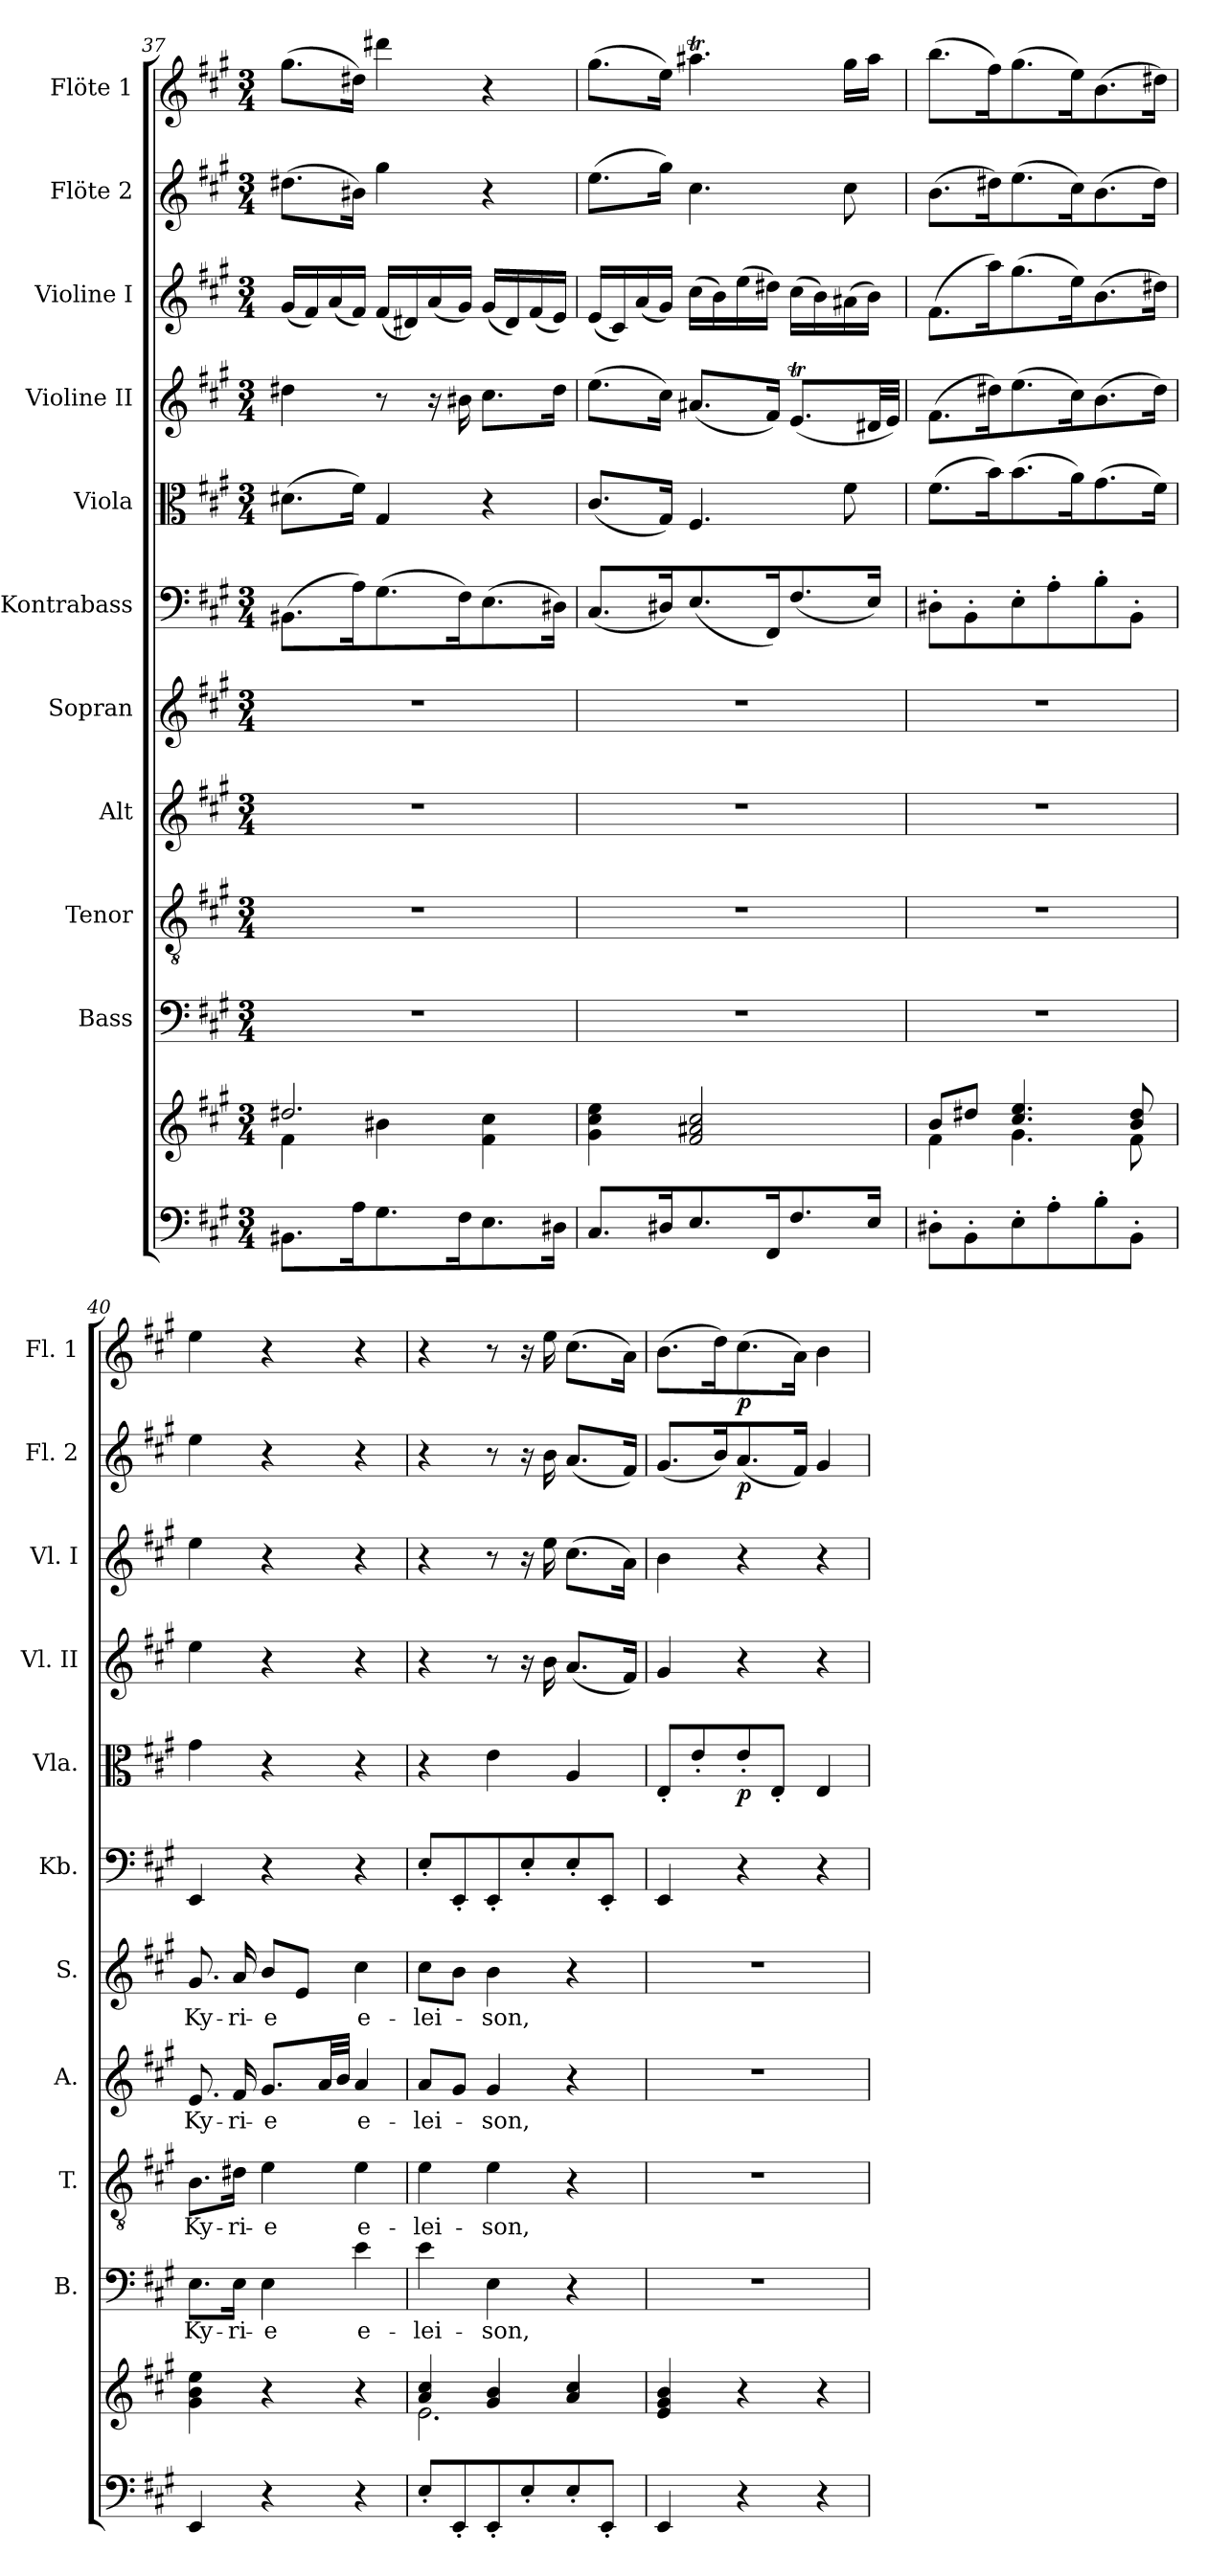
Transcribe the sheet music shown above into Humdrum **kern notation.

**kern	**kern	**kern	**text	**kern	**text	**kern	**text	**kern	**text	**kern	**kern	**dynam	**kern	**kern	**kern	**dynam	**kern	**dynam
*part11	*part11	*part10	*part10	*part9	*part9	*part8	*part8	*part7	*part7	*part6	*part5	*part5	*part4	*part3	*part2	*part2	*part1	*part1
*staff12	*staff11	*staff10	*staff10	*staff9	*staff9	*staff8	*staff8	*staff7	*staff7	*staff6	*staff5	*staff5	*staff4	*staff3	*staff2	*staff2	*staff1	*staff1
*	*	*I"Bass	*	*I"Tenor	*	*I"Alt	*	*I"Sopran	*	*I"Kontrabass	*I"Viola	*	*I"Violine II	*I"Violine I	*I"Flöte 2	*	*I"Flöte 1	*
*	*	*I'B.	*	*I'T.	*	*I'A.	*	*I'S.	*	*I'Kb.	*I'Vla.	*	*I'Vl. II	*I'Vl. I	*I'Fl. 2	*	*I'Fl. 1	*
!!LO:PB:g=z
*clefF4	*clefG2	*clefF4	*	*clefGv2	*	*clefG2	*	*clefG2	*	*clefF4	*clefC3	*	*clefG2	*clefG2	*clefG2	*	*clefG2	*
*	*	*	*	*	*	*	*	*	*	*ITrd7c12	*	*	*	*	*	*	*	*
*k[f#c#g#]	*k[f#c#g#]	*k[f#c#g#]	*	*k[f#c#g#]	*	*k[f#c#g#]	*	*k[f#c#g#]	*	*k[f#c#g#]	*k[f#c#g#]	*	*k[f#c#g#]	*k[f#c#g#]	*k[f#c#g#]	*	*k[f#c#g#]	*
*A:	*A:	*A:	*	*A:	*	*A:	*	*A:	*	*A:	*A:	*	*A:	*A:	*A:	*	*A:	*
*M3/4	*M3/4	*M3/4	*	*M3/4	*	*M3/4	*	*M3/4	*	*M3/4	*M3/4	*	*M3/4	*M3/4	*M3/4	*	*M3/4	*
=37	=37	=37	=37	=37	=37	=37	=37	=37	=37	=37	=37	=37	=37	=37	=37	=37	=37	=37
*	*^	*	*	*	*	*	*	*	*	*	*	*	*	*	*	*	*	*
8.BB#X\L	2.dd#X/	4f#\	2.r	.	2.r	.	2.r	.	2.r	.	(>8.BBB#X\L	(>8.d#X\L	.	4dd#X\	(<16g#/LL	(>8.dd#X\L	.	(>8.gg#\L	.
.	.	.	.	.	.	.	.	.	.	.	.	.	.	.	16f#/)	.	.	.	.
.	.	.	.	.	.	.	.	.	.	.	.	.	.	.	(<16a/	.	.	.	.
16A\k	.	.	.	.	.	.	.	.	.	.	16AA\k)	16f#\Jk)	.	.	16f#/JJ)	16b#X\Jk)	.	16dd#X\Jk)	.
8.G#\	.	4b#X\	.	.	.	.	.	.	.	.	(>8.GG#\	4G#/	.	8r	(<16f#/LL	4gg#\	.	4ddd#X\	.
.	.	.	.	.	.	.	.	.	.	.	.	.	.	.	16d#X/)	.	.	.	.
.	.	.	.	.	.	.	.	.	.	.	.	.	.	16r	(<16a/	.	.	.	.
16F#\k	.	.	.	.	.	.	.	.	.	.	16FF#\k)	.	.	16b#X\	16g#/JJ)	.	.	.	.
8.E\	.	4f#\ 4cc#\	.	.	.	.	.	.	.	.	(>8.EE\	4r	.	8.cc#\L	(<16g#/LL	4r	.	4r	.
.	.	.	.	.	.	.	.	.	.	.	.	.	.	.	16d#/)	.	.	.	.
.	.	.	.	.	.	.	.	.	.	.	.	.	.	.	(<16f#/	.	.	.	.
16D#X\Jk	.	.	.	.	.	.	.	.	.	.	16DD#X\Jk)	.	.	16dd#\Jk	16e/JJ)	.	.	.	.
*	*v	*v	*	*	*	*	*	*	*	*	*	*	*	*	*	*	*	*	*
=38	=38	=38	=38	=38	=38	=38	=38	=38	=38	=38	=38	=38	=38	=38	=38	=38	=38	=38
8.C#/L	4g#\ 4cc#\ 4ee\	2.r	.	2.r	.	2.r	.	2.r	.	(<8.CC#/L	(<8.c#/L	.	(>8.ee\L	(<16e/LL	(>8.ee\L	.	(>8.gg#\L	.
.	.	.	.	.	.	.	.	.	.	.	.	.	.	16c#/)	.	.	.	.
.	.	.	.	.	.	.	.	.	.	.	.	.	.	(<16a/	.	.	.	.
16D#X/k	.	.	.	.	.	.	.	.	.	16DD#X/k)	16G#/Jk)	.	16cc#\Jk)	16g#/JJ)	16gg#\Jk)	.	16ee\Jk)	.
8.E/	2f#/ 2a#X/ 2cc#/	.	.	.	.	.	.	.	.	(<8.EE/	4.F#/	.	(<8.a#X/L	(>16cc#\LL	4.cc#\	.	4.aa#Xt\	.
.	.	.	.	.	.	.	.	.	.	.	.	.	.	16b\)	.	.	.	.
.	.	.	.	.	.	.	.	.	.	.	.	.	.	(>16ee\	.	.	.	.
16FF#/k	.	.	.	.	.	.	.	.	.	16FFF#/k)	.	.	16f#/Jk)	16dd#X\JJ)	.	.	.	.
8.F#/	.	.	.	.	.	.	.	.	.	(<8.FF#/	.	.	(<8.eT/L	(>16cc#\LL	.	.	.	.
.	.	.	.	.	.	.	.	.	.	.	.	.	.	16b\)	.	.	.	.
.	.	.	.	.	.	.	.	.	.	.	8f#\	.	.	(>16a#X\	8cc#\	.	16gg#\LL	.
16E/Jk	.	.	.	.	.	.	.	.	.	16EE/Jk)	.	.	32d#X/LL	16b\JJ)	.	.	16aa#\JJ	.
.	.	.	.	.	.	.	.	.	.	.	.	.	32e/JJJ)	.	.	.	.	.
=39	=39	=39	=39	=39	=39	=39	=39	=39	=39	=39	=39	=39	=39	=39	=39	=39	=39	=39
*	*^	*	*	*	*	*	*	*	*	*	*	*	*	*	*	*	*	*
8D#X'>\L	8b/L	4f#\	2.r	.	2.r	.	2.r	.	2.r	.	8DD#X'>\L	(>8.f#\L	.	(>8.f#\L	(>8.f#\L	(>8.b\L	.	(>8.bb\L	.
8BB'>\	8dd#X/J	.	.	.	.	.	.	.	.	.	8BBB'>\	.	.	.	.	.	.	.	.
.	.	.	.	.	.	.	.	.	.	.	.	16b\k)	.	16dd#X\k)	16aa\k)	16dd#X\k)	.	16ff#\k)	.
8E'>\	4.cc#/ 4.ee/	4.g#\	.	.	.	.	.	.	.	.	8EE'>\	(>8.b\	.	(>8.ee\	(>8.gg#\	(>8.ee\	.	(>8.gg#\	.
8A'>\	.	.	.	.	.	.	.	.	.	.	8AA'>\	.	.	.	.	.	.	.	.
.	.	.	.	.	.	.	.	.	.	.	.	16a\k)	.	16cc#\k)	16ee\k)	16cc#\k)	.	16ee\k)	.
8B'>\	.	.	.	.	.	.	.	.	.	.	8BB'>\	(>8.g#\	.	(>8.b\	(>8.b\	(>8.b\	.	(>8.b\	.
8BB'>\J	8b/ 8dd#/	8f#\	.	.	.	.	.	.	.	.	8BBB'>\J	.	.	.	.	.	.	.	.
.	.	.	.	.	.	.	.	.	.	.	.	16f#\Jk)	.	16dd#\Jk)	16dd#X\Jk)	16dd#\Jk)	.	16dd#X\Jk)	.
*	*v	*v	*	*	*	*	*	*	*	*	*	*	*	*	*	*	*	*	*
=40	=40	=40	=40	=40	=40	=40	=40	=40	=40	=40	=40	=40	=40	=40	=40	=40	=40	=40
!	!	!	!LO:LY:b	!	!LO:LY:b	!	!LO:LY:b	!	!LO:LY:b	!	!	!	!	!	!	!	!	!
4EE/	4g#\ 4b\ 4ee\	8.E\L	Ky-	8.B\L	Ky-	8.e/	Ky-	8.g#/	Ky-	4EEE/	4g#\	.	4ee\	4ee\	4ee\	.	4ee\	.
!	!	!	!LO:LY:b	!	!LO:LY:b	!	!LO:LY:b	!	!LO:LY:b	!	!	!	!	!	!	!	!	!
.	.	16E\Jk	-ri-	16d#X\Jk	-ri-	16f#/	-ri-	16a/	-ri-	.	.	.	.	.	.	.	.	.
!	!	!	!LO:LY:b	!	!LO:LY:b	!	!LO:LY:b	!	!LO:LY:b	!	!	!	!	!	!	!	!	!
4r	4r	4E\	-e	4e\	-e	8.g#/L	-e	8b/L	-e	4r	4r	.	4r	4r	4r	.	4r	.
.	.	.	.	.	.	.	.	8e/J	.	.	.	.	.	.	.	.	.	.
.	.	.	.	.	.	32a/LL	.	.	.	.	.	.	.	.	.	.	.	.
.	.	.	.	.	.	32b/JJJ	.	.	.	.	.	.	.	.	.	.	.	.
!	!	!	!LO:LY:b	!	!LO:LY:b	!	!LO:LY:b	!	!LO:LY:b	!	!	!	!	!	!	!	!	!
4r	4r	4e\	e-	4e\	e-	4a/	e-	4cc#\	e-	4r	4r	.	4r	4r	4r	.	4r	.
!!LO:PB:g=z
=41	=41	=41	=41	=41	=41	=41	=41	=41	=41	=41	=41	=41	=41	=41	=41	=41	=41	=41
*	*^	*	*	*	*	*	*	*	*	*	*	*	*	*	*	*	*	*
!	!	!	!	!LO:LY:b	!	!LO:LY:b	!	!LO:LY:b	!	!LO:LY:b	!	!	!	!	!	!	!	!	!
8E'</L	4a/ 4cc#/	2.e\	4e\	-lei-	4e\	-lei-	8a/L	-lei-	8cc#\L	-lei-	8EE'</L	4r	.	4r	4r	4r	.	4r	.
8EE'</	.	.	.	.	.	.	8g#/J	.	8b\J	.	8EEE'</	.	.	.	.	.	.	.	.
!	!	!	!	!LO:LY:b	!	!LO:LY:b	!	!LO:LY:b	!	!LO:LY:b	!	!	!	!	!	!	!	!	!
8EE'</	4g#/ 4b/	.	4E\	-son,	4e\	-son,	4g#/	-son,	4b\	-son,	8EEE'</	4e\	.	8r	8r	8r	.	8r	.
8E'</	.	.	.	.	.	.	.	.	.	.	8EE'</	.	.	16r	16r	16r	.	16r	.
.	.	.	.	.	.	.	.	.	.	.	.	.	.	16b\	16ee\	16b\	.	16ee\	.
8E'</	4a/ 4cc#/	.	4r	.	4r	.	4r	.	4r	.	8EE'</	4A/	.	(<8.a/L	(>8.cc#\L	(<8.a/L	.	(>8.cc#\L	.
8EE'</J	.	.	.	.	.	.	.	.	.	.	8EEE'</J	.	.	.	.	.	.	.	.
.	.	.	.	.	.	.	.	.	.	.	.	.	.	16f#/Jk)	16a\Jk)	16f#/Jk)	.	16a\Jk)	.
*	*v	*v	*	*	*	*	*	*	*	*	*	*	*	*	*	*	*	*	*
=42	=42	=42	=42	=42	=42	=42	=42	=42	=42	=42	=42	=42	=42	=42	=42	=42	=42	=42
4EE/	4e/ 4g#/ 4b/	2.r	.	2.r	.	2.r	.	2.r	.	4EEE/	8E'</L	.	4g#/	4b\	(<8.g#/L	.	(>8.b\L	.
.	.	.	.	.	.	.	.	.	.	.	8e'</	.	.	.	.	.	.	.
.	.	.	.	.	.	.	.	.	.	.	.	.	.	.	16b/k)	.	16dd\k)	.
!	!	!	!	!	!	!	!	!	!	!	!	!LO:DY:b	!	!	!	!LO:DY:b	!	!LO:DY:b
4r	4r	.	.	.	.	.	.	.	.	4r	8e'</	p	4r	4r	(<8.a/	p	(>8.cc#\	p
.	.	.	.	.	.	.	.	.	.	.	8E'</J	.	.	.	.	.	.	.
.	.	.	.	.	.	.	.	.	.	.	.	.	.	.	16f#/Jk)	.	16a\Jk)	.
4r	4r	.	.	.	.	.	.	.	.	4r	4E/	.	4r	4r	4g#/	.	4b\	.
=	=	=	=	=	=	=	=	=	=	=	=	=	=	=	=	=	=	=
*-	*-	*-	*-	*-	*-	*-	*-	*-	*-	*-	*-	*-	*-	*-	*-	*-	*-	*-
